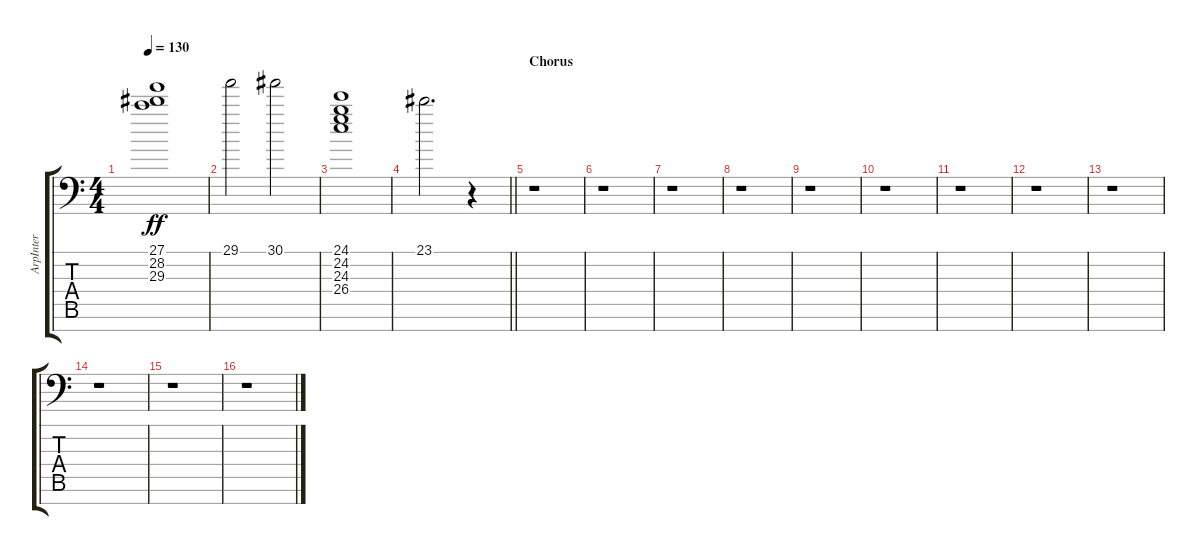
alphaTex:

\track ("ArpInter" "ArpInter") {instrument fx6goblins}
\staff {score tabs}
\tuning (E4 B3 G3 D3 A2 E2 C-1) {hide}
\ts (4 4)
\tempo 130
\clef f4
\ks c
(27.1 28.2 29.3).1{dy ff} |
29.1.2 30.1.2 |
(24.1 24.2 24.3 26.4).1 |
\barLineRight lightlight
23.1.2{d} r.4 |
\section ("" "Chorus")
r.1 |
r.1 |
r.1 |
r.1 |
r.1 |
r.1 |
r.1 |
r.1 |
r.1 |
r.1 |
r.1 |
r.1
